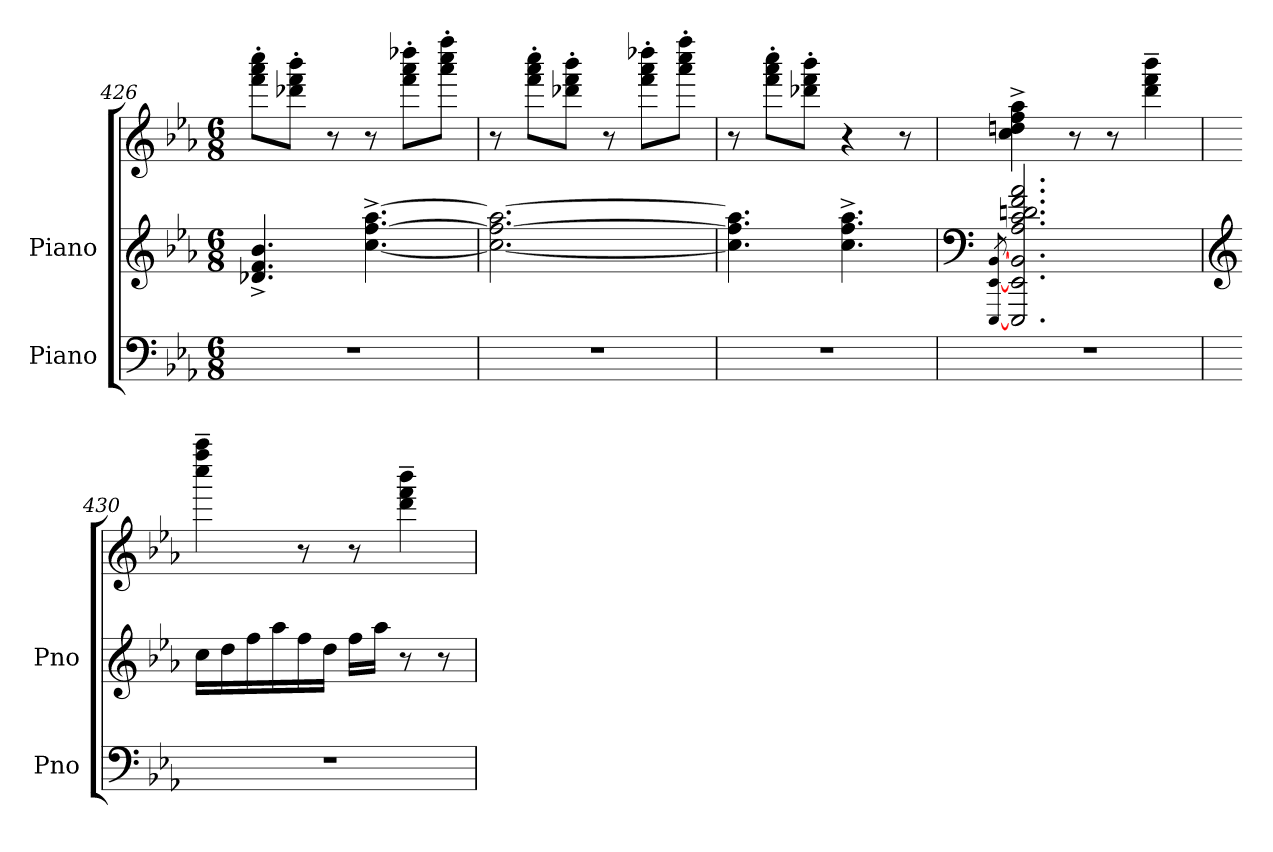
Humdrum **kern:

**kern	**kern	**kern
*part2	*part1	*part1
*staff3	*staff2	*staff1
*I"Piano	*I"Piano	*
*I'Pno	*I'Pno	*
*clefF4	*clefG2	*clefG2
*k[b-e-a-]	*k[b-e-a-]	*k[b-e-a-]
*M6/8	*M6/8	*M6/8
=426	=426	=426
2.r	4.d-X/^ 4.f/^ 4.b-/^	8fff\' 8aaa-\' 8cccc\'L
.	.	8ddd-X\' 8fff\' 8bbb-\'J
.	.	8r
.	[4.cc\^ [4.ff\^ [4.aa-\^	8r
.	.	8fff\' 8aaa-\' 8dddd-X\'L
.	.	8aaa-\' 8cccc\' 8ffff\'J
=427	=427	=427
2.r	2.cc\_ 2.ff\_ 2.aa-\_	8r
.	.	8fff\' 8aaa-\' 8cccc\'L
.	.	8ddd-X\' 8fff\' 8bbb-\'J
.	.	8r
.	.	8fff\' 8aaa-\' 8dddd-X\'L
.	.	8aaa-\' 8cccc\' 8ffff\'J
=428	=428	=428
2.r	4.cc\] 4.ff\] 4.aa-\]	8r
.	.	8fff\' 8aaa-\' 8cccc\'L
.	.	8ddd-X\' 8fff\' 8bbb-\'J
.	4.cc\^ 4.ff\^ 4.aa-\^	4r
.	.	8r
=429	=429	=429
*	*clefF4	*
.	[8qEEE-/ [8qEE-/ [8qBB-/	.
2.r	2.EEE-/ 2.EE-/ 2.BB-/ 2.A-/ 2.c/ 2.dn/ 2.f/ 2.a-/	4cc\^ 4ddn\^ 4ff\^ 4aa-\^
.	.	8r
.	.	8r
.	.	4ddd\~ 4fff\~ 4bbb-\~
!!LO:LB:g=z
=430	=430	=430
*	*clefG2	*
2.r	16cc\LL	4cccc\~ 4ffff\~ 4aaaa-\~
.	16dd\	.
.	16ff\	.
.	16aa-\	.
.	16ff\	8r
.	16dd\JJ	.
.	16ff\LL	8r
.	16aa-\JJ	.
.	8r	4ddd\~ 4fff\~ 4bbb-\~
.	8r	.
=	=	=
*-	*-	*-
